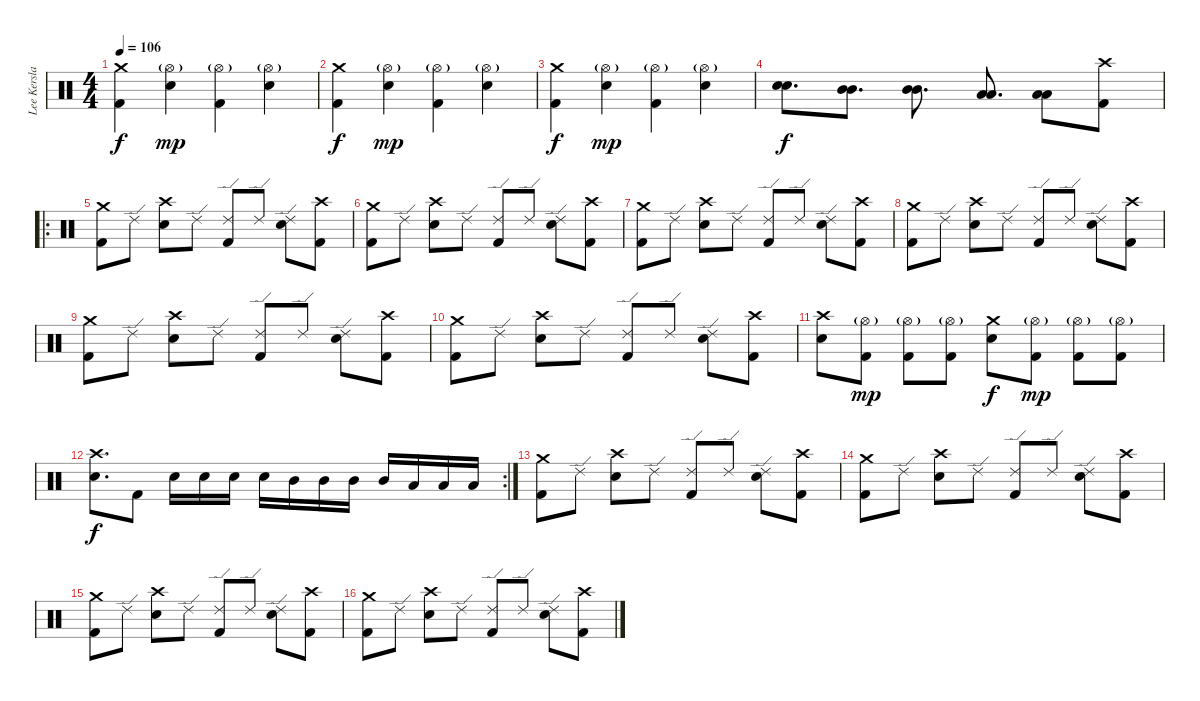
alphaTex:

\track ("Lee Kerslake" "Lee Kersla") {instrument percussion}
\staff {score}
\articulation defaults
\ts (4 4)
\tempo 106
\clef neutral
\ks c
("Crash medium (hit)" "Kick (hit) 2").4{dy f} ("Hi-Hat (open)"{g} "Snare (hit) 2").4{dy mp} ("Hi-Hat (open)"{g} "Kick (hit) 2").4 ("Hi-Hat (open)"{g} "Snare (hit) 2").4 |
("Crash medium (hit)" "Kick (hit) 2").4{dy f} ("Hi-Hat (open)"{g} "Snare (hit) 2").4{dy mp} ("Hi-Hat (open)"{g} "Kick (hit) 2").4 ("Hi-Hat (open)"{g} "Snare (hit) 2").4 |
("Crash medium (hit)" "Kick (hit) 2").4{dy f} ("Hi-Hat (open)"{g} "Snare (hit) 2").4{dy mp} ("Hi-Hat (open)"{g} "Kick (hit) 2").4 ("Hi-Hat (open)"{g} "Snare (hit) 2").4 |
("Snare (hit) 2" "Snare (hit) 2").8{d bd 240 dy f} ("Mid Tom (hit)" "Mid Tom (hit)").8{d bd 240} ("Mid Tom (hit)" "Mid Tom (hit)").8{d bd 240} ("Low Tom (hit)" "Low Tom (hit)").8{d bd 240} ("Low Tom (hit)" "Low Tom (hit)").8{bd 240} ("Crash high (hit)" "Kick (hit) 2").8{bd 240} |
\ro
("Crash medium (hit)" "Kick (hit) 2").8 "Ride (edge) 2".8 ("Crash high (hit)" "Snare (hit) 2").8 "Ride (edge) 2".8 ("Ride (edge) 2" "Kick (hit) 2").8 "Ride (edge) 2".8 ("Ride (edge) 2" "Snare (hit) 2").8 ("Crash high (hit)" "Kick (hit) 2").8 |
("Crash medium (hit)" "Kick (hit) 2").8 "Ride (edge) 2".8 ("Crash high (hit)" "Snare (hit) 2").8 "Ride (edge) 2".8 ("Ride (edge) 2" "Kick (hit) 2").8 "Ride (edge) 2".8 ("Ride (edge) 2" "Snare (hit) 2").8 ("Crash high (hit)" "Kick (hit) 2").8 |
("Crash medium (hit)" "Kick (hit) 2").8 "Ride (edge) 2".8 ("Crash high (hit)" "Snare (hit) 2").8 "Ride (edge) 2".8 ("Ride (edge) 2" "Kick (hit) 2").8 "Ride (edge) 2".8 ("Ride (edge) 2" "Snare (hit) 2").8 ("Crash high (hit)" "Kick (hit) 2").8 |
("Crash medium (hit)" "Kick (hit) 2").8 "Ride (edge) 2".8 ("Crash high (hit)" "Snare (hit) 2").8 "Ride (edge) 2".8 ("Ride (edge) 2" "Kick (hit) 2").8 "Ride (edge) 2".8 ("Ride (edge) 2" "Snare (hit) 2").8 ("Crash high (hit)" "Kick (hit) 2").8 |
("Crash medium (hit)" "Kick (hit) 2").8 "Ride (edge) 2".8 ("Crash high (hit)" "Snare (hit) 2").8 "Ride (edge) 2".8 ("Ride (edge) 2" "Kick (hit) 2").8 "Ride (edge) 2".8 ("Ride (edge) 2" "Snare (hit) 2").8 ("Crash high (hit)" "Kick (hit) 2").8 |
("Crash medium (hit)" "Kick (hit) 2").8 "Ride (edge) 2".8 ("Crash high (hit)" "Snare (hit) 2").8 "Ride (edge) 2".8 ("Ride (edge) 2" "Kick (hit) 2").8 "Ride (edge) 2".8 ("Ride (edge) 2" "Snare (hit) 2").8 ("Crash high (hit)" "Kick (hit) 2").8 |
("Crash high (hit)" "Snare (hit) 2").8 ("Hi-Hat (open)"{g} "Kick (hit) 2").8{dy mp} ("Hi-Hat (open)"{g} "Kick (hit) 2").8 ("Hi-Hat (open)"{g} "Kick (hit) 2").8 ("Crash medium (hit)" "Snare (hit) 2").8{dy f} ("Hi-Hat (open)"{g} "Kick (hit) 2").8{dy mp} ("Hi-Hat (open)"{g} "Kick (hit) 2").8 ("Hi-Hat (open)"{g} "Kick (hit) 2").8 |
\rc 2
("Crash high (hit)" "Snare (hit) 2").8{d dy f} "Kick (hit) 2".8 "Snare (hit) 2".16 "Snare (hit) 2".16 "Snare (hit) 2".16 "Snare (hit) 2".16 "Mid Tom (hit)".16 "Mid Tom (hit)".16 "Mid Tom (hit)".16 "Mid Tom (hit)".16 "Low Tom (hit)".16 "Low Tom (hit)".16 "Low Tom (hit)".16 |
("Crash medium (hit)" "Kick (hit) 2").8 "Ride (edge) 2".8 ("Crash high (hit)" "Snare (hit) 2").8 "Ride (edge) 2".8 ("Ride (edge) 2" "Kick (hit) 2").8 "Ride (edge) 2".8 ("Ride (edge) 2" "Snare (hit) 2").8 ("Crash high (hit)" "Kick (hit) 2").8 |
("Crash medium (hit)" "Kick (hit) 2").8 "Ride (edge) 2".8 ("Crash high (hit)" "Snare (hit) 2").8 "Ride (edge) 2".8 ("Ride (edge) 2" "Kick (hit) 2").8 "Ride (edge) 2".8 ("Ride (edge) 2" "Snare (hit) 2").8 ("Crash high (hit)" "Kick (hit) 2").8 |
("Crash medium (hit)" "Kick (hit) 2").8 "Ride (edge) 2".8 ("Crash high (hit)" "Snare (hit) 2").8 "Ride (edge) 2".8 ("Ride (edge) 2" "Kick (hit) 2").8 "Ride (edge) 2".8 ("Ride (edge) 2" "Snare (hit) 2").8 ("Crash high (hit)" "Kick (hit) 2").8 |
("Crash medium (hit)" "Kick (hit) 2").8 "Ride (edge) 2".8 ("Crash high (hit)" "Snare (hit) 2").8 "Ride (edge) 2".8 ("Ride (edge) 2" "Kick (hit) 2").8 "Ride (edge) 2".8 ("Ride (edge) 2" "Snare (hit) 2").8 ("Crash high (hit)" "Kick (hit) 2").8
